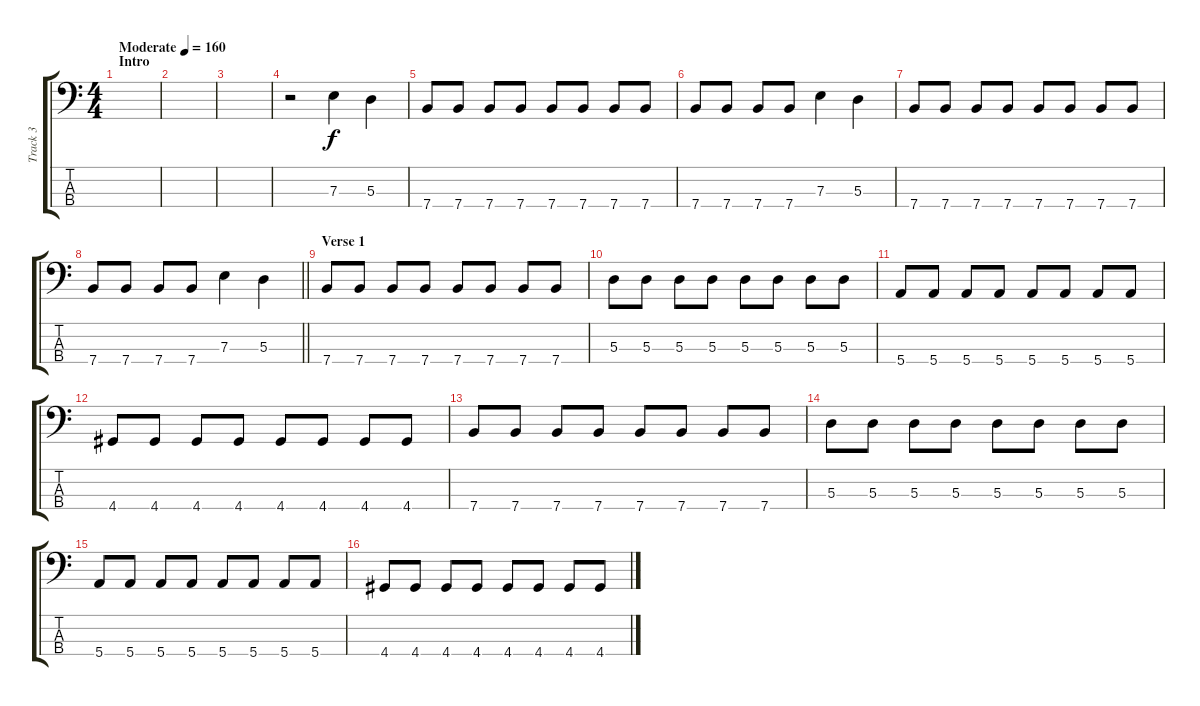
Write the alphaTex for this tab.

\track ("Track 3" "Track 3") {instrument electricbasspick}
\staff {score tabs}
\tuning (G2 D2 A1 E1) {hide}
\ts (4 4)
\section ("" "Intro")
\tempo (160 "Moderate")
\clef f4
\ks c
|
|
|
r.2 7.3.4 5.3.4 |
7.4.8 7.4.8 7.4.8 7.4.8 7.4.8 7.4.8 7.4.8 7.4.8 |
7.4.8 7.4.8 7.4.8 7.4.8 7.3.4 5.3.4 |
7.4.8 7.4.8 7.4.8 7.4.8 7.4.8 7.4.8 7.4.8 7.4.8 |
\barLineRight lightlight
7.4.8 7.4.8 7.4.8 7.4.8 7.3.4 5.3.4 |
\section ("" "Verse 1")
7.4.8 7.4.8 7.4.8 7.4.8 7.4.8 7.4.8 7.4.8 7.4.8 |
5.3.8 5.3.8 5.3.8 5.3.8 5.3.8 5.3.8 5.3.8 5.3.8 |
5.4.8 5.4.8 5.4.8 5.4.8 5.4.8 5.4.8 5.4.8 5.4.8 |
4.4.8 4.4.8 4.4.8 4.4.8 4.4.8 4.4.8 4.4.8 4.4.8 |
7.4.8 7.4.8 7.4.8 7.4.8 7.4.8 7.4.8 7.4.8 7.4.8 |
5.3.8 5.3.8 5.3.8 5.3.8 5.3.8 5.3.8 5.3.8 5.3.8 |
5.4.8 5.4.8 5.4.8 5.4.8 5.4.8 5.4.8 5.4.8 5.4.8 |
4.4.8 4.4.8 4.4.8 4.4.8 4.4.8 4.4.8 4.4.8 4.4.8
